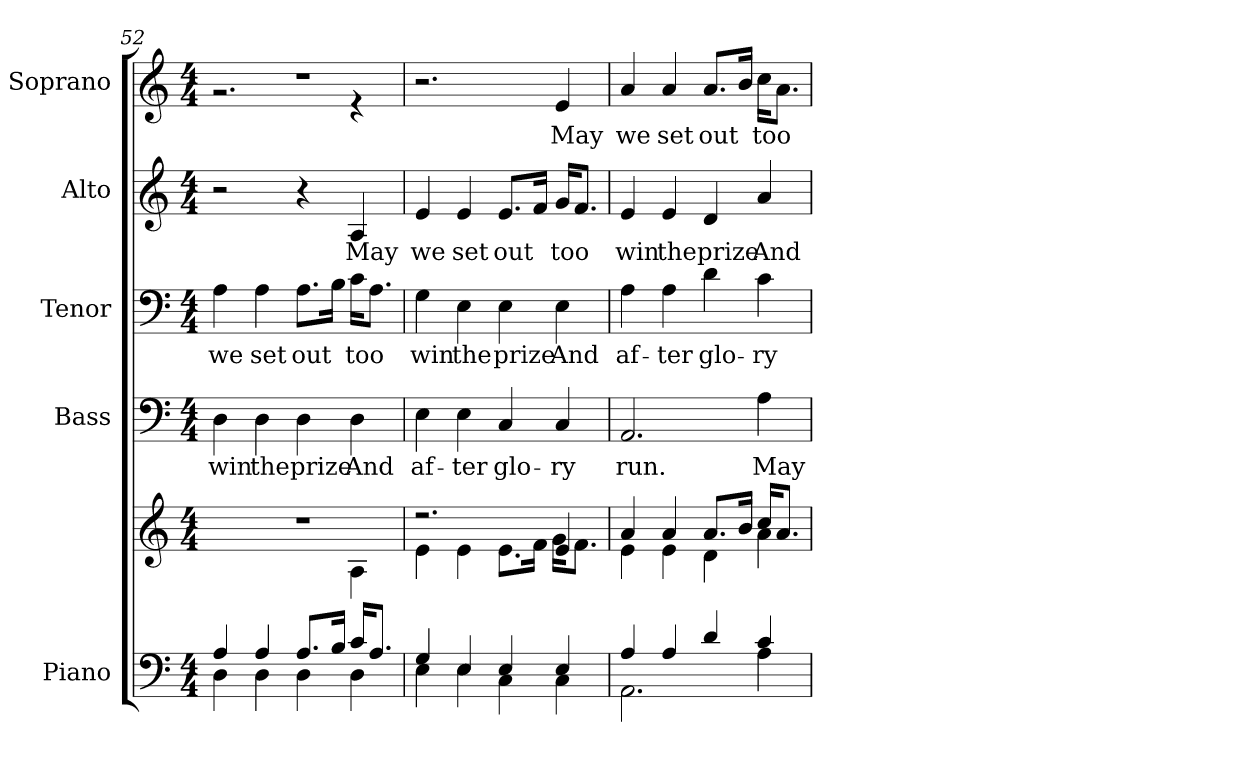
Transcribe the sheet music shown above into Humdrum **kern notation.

**kern	**kern	**kern	**text	**kern	**text	**kern	**text	**kern	**text
*part5	*part5	*part4	*part4	*part3	*part3	*part2	*part2	*part1	*part1
*staff6	*staff5	*staff4	*staff4	*staff3	*staff3	*staff2	*staff2	*staff1	*staff1
*I"Piano	*	*I"Bass	*	*I"Tenor	*	*I"Alto	*	*I"Soprano	*
*I'Pno.	*	*I'B.	*	*I'T.	*	*I'A.	*	*I'S.	*
*clefF4	*clefG2	*clefF4	*	*clefF4	*	*clefG2	*	*clefG2	*
*k[]	*k[]	*k[]	*	*k[]	*	*k[]	*	*k[]	*
*C:	*C:	*C:	*	*C:	*	*C:	*	*C:	*
*M4/4	*M4/4	*M4/4	*	*M4/4	*	*M4/4	*	*M4/4	*
=52	=52	=52	=52	=52	=52	=52	=52	=52	=52
*^	*^	*	*	*	*	*	*	*	*
!	!	!	!	!	!LO:LY:b:color=#000000	!	!	!	!	!	!
!	!	!	!	!	!	!	!LO:LY:b:color=#000000	!	!	!	!
*	*	*	*	*	*	*	*	*	*	*^	*
4Ai/	4Di\	1r	2.ryy	4Di\	win	4Ai\	we	2r	.	1r	2.r	.
!	!	!	!	!	!LO:LY:b:color=#000000	!	!	!	!	!	!	!
!	!	!	!	!	!	!	!LO:LY:b:color=#000000	!	!	!	!	!
4Ai/	4Di\	.	.	4Di\	the	4Ai\	set	.	.	.	.	.
!	!	!	!	!	!LO:LY:b:color=#000000	!	!	!	!	!	!	!
!	!	!	!	!	!	!	!LO:LY:b:color=#000000	!	!	!	!	!
8.Ai/L	4Di\	.	.	4Di\	prize	8.Ai\L	out	4r	.	.	.	.
16Bi/Jk	.	.	.	.	.	16Bi\Jk	.	.	.	.	.	.
!	!	!	!	!	!LO:LY:b:color=#000000	!	!	!	!	!	!	!
!	!	!	!	!	!	!	!LO:LY:b:color=#000000	!	!	!	!	!
!	!	!	!	!	!	!	!	!	!LO:LY:b:color=#000000	!	!	!
16ci/KL	4Di\	.	4Ai\	4Di\	And	16ci\KL	too	4Ai/	May	.	4r	.
8.Ai/J	.	.	.	.	.	8.Ai\J	.	.	.	.	.	.
*	*	*	*	*	*	*	*	*	*	*v	*v	*
!!LO:PB:g=z
=53	=53	=53	=53	=53	=53	=53	=53	=53	=53	=53	=53
!	!	!	!	!	!LO:LY:b:color=#000000	!	!	!	!	!	!
!	!	!	!	!	!	!	!LO:LY:b:color=#000000	!	!	!	!
!	!	!	!	!	!	!	!	!	!LO:LY:b:color=#000000	!	!
4Gi/	4Ei\	2.r	4ei\	4Ei\	af-	4Gi\	win	4ei/	we	2.r	.
!	!	!	!	!	!LO:LY:b:color=#000000	!	!	!	!	!	!
!	!	!	!	!	!	!	!LO:LY:b:color=#000000	!	!	!	!
!	!	!	!	!	!	!	!	!	!LO:LY:b:color=#000000	!	!
4Ei/	4Ei\	.	4ei\	4Ei\	-ter	4Ei\	the	4ei/	set	.	.
!	!	!	!	!	!LO:LY:b:color=#000000	!	!	!	!	!	!
!	!	!	!	!	!	!	!LO:LY:b:color=#000000	!	!	!	!
!	!	!	!	!	!	!	!	!	!LO:LY:b:color=#000000	!	!
4Ei/	4Ci\	.	8.ei\L	4Ci/	glo-	4Ei\	prize	8.ei/L	out	.	.
.	.	.	16fi\Jk	.	.	.	.	16fi/Jk	.	.	.
!	!	!	!	!	!LO:LY:b:color=#000000	!	!	!	!	!	!
!	!	!	!	!	!	!	!LO:LY:b:color=#000000	!	!	!	!
!	!	!	!	!	!	!	!	!	!LO:LY:b:color=#000000	!	!
!	!	!	!	!	!	!	!	!	!	!	!LO:LY:b:color=#000000
4Ei/	4Ci\	4ei/	16gi\KL	4Ci/	-ry	4Ei\	And	16gi/KL	too	4ei/	May
.	.	.	8.fi\J	.	.	.	.	8.fi/J	.	.	.
=54	=54	=54	=54	=54	=54	=54	=54	=54	=54	=54	=54
!	!	!	!	!	!LO:LY:b:color=#000000	!	!	!	!	!	!
!	!	!	!	!	!	!	!LO:LY:b:color=#000000	!	!	!	!
!	!	!	!	!	!	!	!	!	!LO:LY:b:color=#000000	!	!
!	!	!	!	!	!	!	!	!	!	!	!LO:LY:b:color=#000000
4Ai/	2.AAi\	4ai/	4ei\	2.AAi/	run.	4Ai\	af-	4ei/	win	4ai/	we
!	!	!	!	!	!	!	!LO:LY:b:color=#000000	!	!	!	!
!	!	!	!	!	!	!	!	!	!LO:LY:b:color=#000000	!	!
!	!	!	!	!	!	!	!	!	!	!	!LO:LY:b:color=#000000
4Ai/	.	4ai/	4ei\	.	.	4Ai\	-ter	4ei/	the	4ai/	set
!	!	!	!	!	!	!	!LO:LY:b:color=#000000	!	!	!	!
!	!	!	!	!	!	!	!	!	!LO:LY:b:color=#000000	!	!
!	!	!	!	!	!	!	!	!	!	!	!LO:LY:b:color=#000000
4di/	.	8.ai/L	4di\	.	.	4di\	glo-	4di/	prize	8.ai/L	out
.	.	16bi/Jk	.	.	.	.	.	.	.	16bi/Jk	.
!	!	!	!	!	!LO:LY:b:color=#000000	!	!	!	!	!	!
!	!	!	!	!	!	!	!LO:LY:b:color=#000000	!	!	!	!
!	!	!	!	!	!	!	!	!	!LO:LY:b:color=#000000	!	!
!	!	!	!	!	!	!	!	!	!	!	!LO:LY:b:color=#000000
4ci/	4Ai\	16cci/KL	4ai\	4Ai\	May	4ci\	-ry	4ai/	And	16cci\KL	too
.	.	8.ai/J	.	.	.	.	.	.	.	8.ai\J	.
*v	*v	*	*	*	*	*	*	*	*	*	*
*	*v	*v	*	*	*	*	*	*	*	*
=	=	=	=	=	=	=	=	=	=
*-	*-	*-	*-	*-	*-	*-	*-	*-	*-
